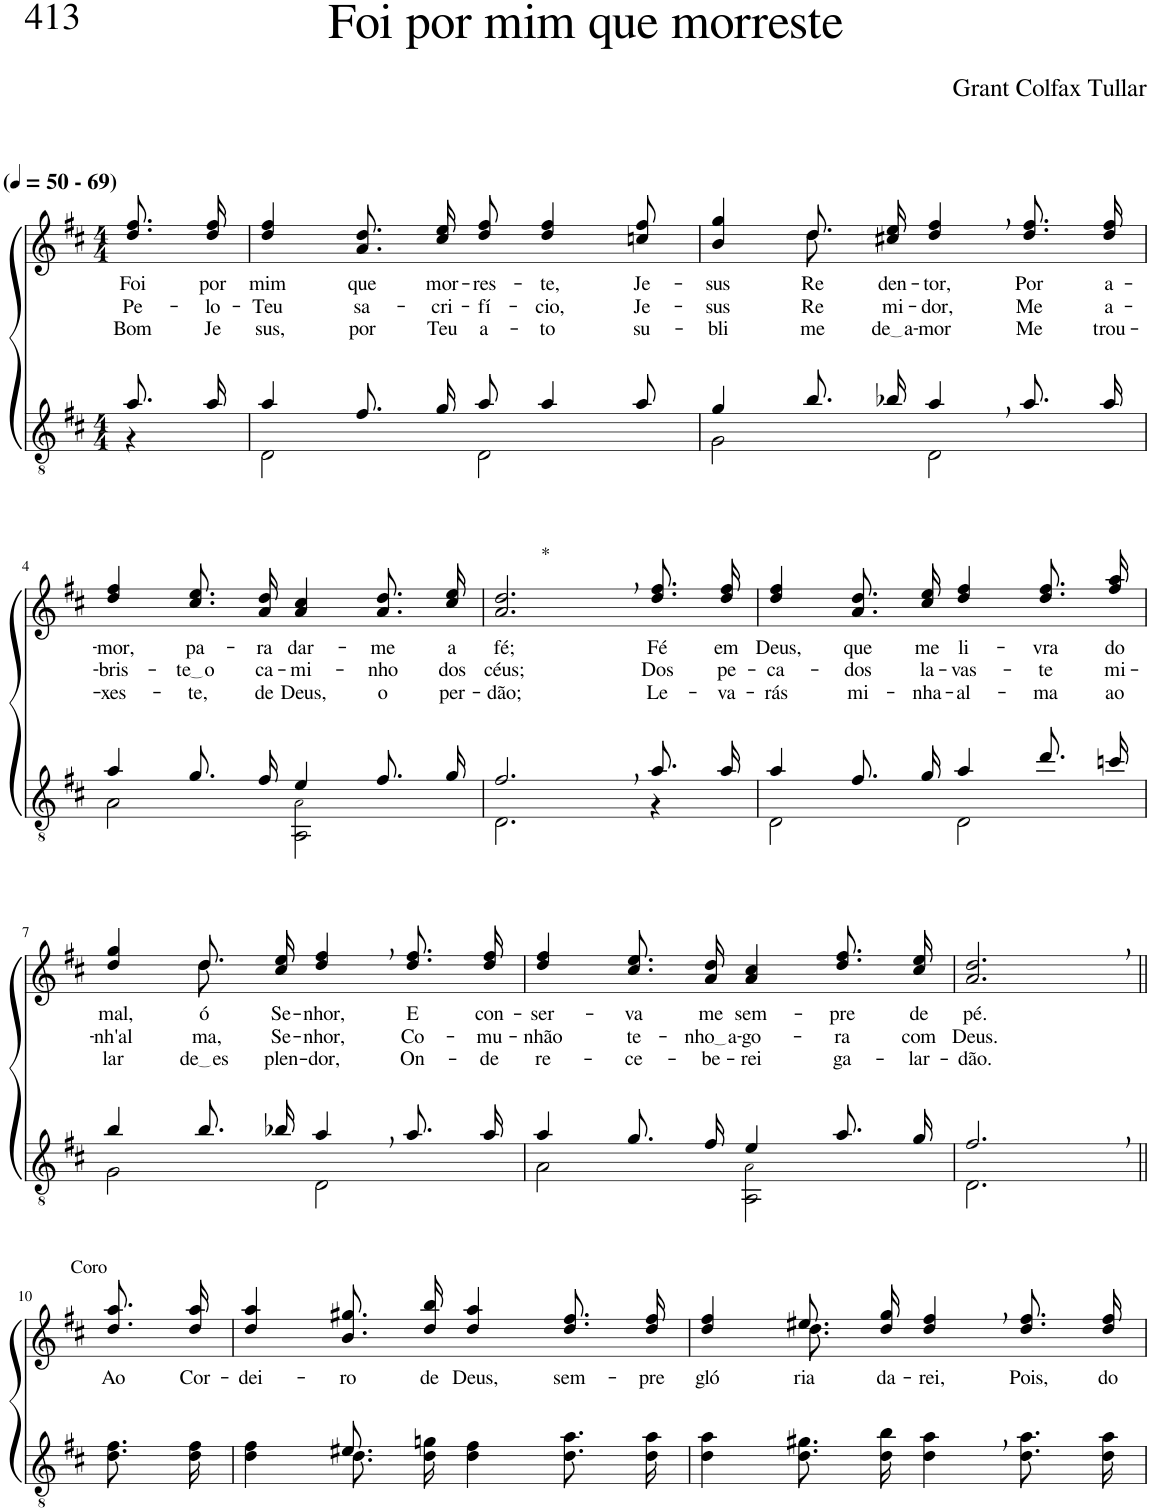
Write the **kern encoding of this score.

**kern	**kern	**text	**text	**text
*part2	*part1	*part1	*part1	*part1
*staff2	*staff1	*staff1	*staff1	*staff1
*I"Parte III e IV	*I"Parte I e II	*	*	*
*clefGv2	*clefG2	*	*	*
*Trd5c9	*Trd5c9	*	*	*
*k[f#c#]	*k[f#c#]	*	*	*
*M4/4	*M4/4	*	*	*
*MM50	*MM50	*	*	*
=1	=1	=1	=1	=1
*^	*	*	*	*
!	!	!LO:TX:a:B:t=(	!	!	!
!	!	!LO:TX:a:B:t=- 69)	!	!	!
!	!	!	!LO:LY:b	!LO:LY:b	!LO:LY:b
8.a/L	4r	8.dd\ 8.ff#\L	Foi	Pe-	Bom
!	!	!	!LO:LY:b	!LO:LY:b	!LO:LY:b
16a/Jk	.	16dd\ 16ff#\Jk	por	-lo-	Je
=2	=2	=2	=2	=2	=2
!	!	!	!LO:LY:b	!LO:LY:b	!LO:LY:b
4a/	2D\	4dd/ 4ff#/	mim	-Teu	sus,
!	!	!	!LO:LY:b	!LO:LY:b	!LO:LY:b
8.f#/L	.	8.a\ 8.dd\L	que	sa-	por
!	!	!	!LO:LY:b	!LO:LY:b	!LO:LY:b
16g/Jk	.	16cc#\ 16ee\Jk	mor-	-cri-	Teu
!	!	!	!LO:LY:b	!LO:LY:b	!LO:LY:b
8a/	2D\	8dd/ 8ff#/	-res-	-fí-	a-
!	!	!	!LO:LY:b	!LO:LY:b	!LO:LY:b
4a/	.	4dd/ 4ff#/	-te,	-cio,	-to
!	!	!	!LO:LY:b	!LO:LY:b	!LO:LY:b
8a/	.	8ccn/ 8ff#/	Je-	Je-	su-
=3	=3	=3	=3	=3	=3
!	!	!	!LO:LY:b	!LO:LY:b	!LO:LY:b
*	*	*^	*	*	*
4g/	2G\	4b/ 4gg/	4ryy	-sus	-sus	-bli-
!	!	!	!	!LO:LY:b	!LO:LY:b	!LO:LY:b
8.b/L	.	8.dd\L	8.dd\	Re-	Re-	-me
!	!	!	!	!LO:LY:b	!LO:LY:b	!LO:LY:b
16b-X/Jk	.	16cc#X\ 16ee\Jk	2ryy	-den-	-mi-	de a
!	!	!	!	!LO:LY:b	!LO:LY:b	!LO:LY:b
4a,/	2D\	4dd/, 4ff#/,	.	-tor,	-dor,	-mor
!	!	!	!	!LO:LY:b	!LO:LY:b	!LO:LY:b
8.a/L	.	8.dd\ 8.ff#\L	.	Por	Me	Me
!	!	!	!	!LO:LY:b	!LO:LY:b	!LO:LY:b
16a/Jk	.	16dd\ 16ff#\Jk	16ryy	a-	a-	trou-
!!LO:LB:g=z
=4	=4	=4	=4	=4	=4	=4
!	!	!	!	!LO:LY:b	!LO:LY:b	!LO:LY:b
*	*	*v	*v	*	*	*
4a/	2A\	4dd/ 4ff#/	-mor,	-bris-	-xes-
!	!	!	!LO:LY:b	!LO:LY:b	!LO:LY:b
8.g/L	.	8.cc#\ 8.ee\L	pa-	te o	-te,
!	!	!	!LO:LY:b	!LO:LY:b	!LO:LY:b
16f#/Jk	.	16a\ 16dd\Jk	-ra	ca-	de
!	!	!	!LO:LY:b	!LO:LY:b	!LO:LY:b
4e/	2AA\ 2A!\	4a/ 4cc#/	dar-	-mi-	Deus,
!	!	!	!LO:LY:b	!LO:LY:b	!LO:LY:b
8.f#/L	.	8.a\ 8.dd\L	-me	-nho	o
!	!	!	!LO:LY:b	!LO:LY:b	!LO:LY:b
16g/Jk	.	16cc#\ 16ee\Jk	a	dos	per-
=5	=5	=5	=5	=5	=5
!	!	!LO:TX:a:t=*	!	!	!
!	!	!	!LO:LY:b	!LO:LY:b	!LO:LY:b
2.f#,/	2.D\	2.a/, 2.dd/,	fé;	céus;	-dão;
!	!	!	!LO:LY:b	!LO:LY:b	!LO:LY:b
8.a/L	4r	8.dd\ 8.ff#\L	Fé	Dos	Le-
!	!	!	!LO:LY:b	!LO:LY:b	!LO:LY:b
16a/Jk	.	16dd\ 16ff#\Jk	em	pe-	-va-
=6	=6	=6	=6	=6	=6
!	!	!	!LO:LY:b	!LO:LY:b	!LO:LY:b
4a/	2D\	4dd/ 4ff#/	Deus,	-ca-	-rás
!	!	!	!LO:LY:b	!LO:LY:b	!LO:LY:b
8.f#/L	.	8.a\ 8.dd\L	que	-dos	mi-
!	!	!	!LO:LY:b	!LO:LY:b	!LO:LY:b
16g/Jk	.	16cc#\ 16ee\Jk	me	la-	-nha-
!	!	!	!LO:LY:b	!LO:LY:b	!LO:LY:b
4a/	2D\	4dd/ 4ff#/	li-	-vas-	-al-
!	!	!	!LO:LY:b	!LO:LY:b	!LO:LY:b
8.dd/L	.	8.dd\ 8.ff#\L	-vra	-te	-ma
!	!	!	!LO:LY:b	!LO:LY:b	!LO:LY:b
16ccn/Jk	.	16ff#\ 16aa\Jk	do	mi-	ao
!!LO:LB:g=z
=7	=7	=7	=7	=7	=7
!	!	!	!LO:LY:b	!LO:LY:b	!LO:LY:b
*	*	*^	*	*	*
4b/	2G\	4dd/ 4gg/	4ryy	mal,	-nh'al-	lar
!	!	!	!	!LO:LY:b	!LO:LY:b	!LO:LY:b
8.b/L	.	8.dd\L	8.dd\	ó	-ma,	de es
!	!	!	!	!LO:LY:b	!LO:LY:b	!LO:LY:b
16b-X/Jk	.	16cc#\ 16ee\Jk	2ryy	Se-	Se-	-plen-
!	!	!	!	!LO:LY:b	!LO:LY:b	!LO:LY:b
4a,/	2D\	4dd/, 4ff#/,	.	-nhor,	-nhor,	-dor,
!	!	!	!	!LO:LY:b	!LO:LY:b	!LO:LY:b
8.a/L	.	8.dd\ 8.ff#\L	.	E	Co-	On-
!	!	!	!	!LO:LY:b	!LO:LY:b	!LO:LY:b
16a/Jk	.	16dd\ 16ff#\Jk	16ryy	con-	-mu-	-de
=8	=8	=8	=8	=8	=8	=8
!	!	!	!	!LO:LY:b	!LO:LY:b	!LO:LY:b
*	*	*v	*v	*	*	*
4a/	2A\	4dd/ 4ff#/	-ser-	-nhão	re-
!	!	!	!LO:LY:b	!LO:LY:b	!LO:LY:b
8.g/L	.	8.cc#\ 8.ee\L	-va	te-	-ce-
!	!	!	!LO:LY:b	!LO:LY:b	!LO:LY:b
16f#/Jk	.	16a\ 16dd\Jk	me	nho a	-be-
!	!	!	!LO:LY:b	!LO:LY:b	!LO:LY:b
4e/	2AA\ 2A!\	4a/ 4cc#/	sem-	-go-	-rei
!	!	!	!LO:LY:b	!LO:LY:b	!LO:LY:b
8.a/L	.	8.dd\ 8.ff#\L	-pre	-ra	ga-
!	!	!	!LO:LY:b	!LO:LY:b	!LO:LY:b
16g/Jk	.	16cc#\ 16ee\Jk	de	com	-lar-
=9	=9	=9	=9	=9	=9
!	!	!	!LO:LY:b	!LO:LY:b	!LO:LY:b
2.f#,/	2.D\	2.a/, 2.dd/,	pé.	Deus.	-dão.
!!LO:LB:g=z
=10||	=10||	=10||	=10||	=10||	=10||
!	!	!LO:TX:a:t=Coro	!	!	!
!	!	!	!LO:LY:b	!	!
*v	*v	*	*	*	*
8.d\ 8.f#\L	8.dd\ 8.aa\L	Ao	.	.
!	!	!LO:LY:b	!	!
16d\ 16f#\Jk	16dd\ 16aa\Jk	Cor-	.	.
=11	=11	=11	=11	=11
*^	*	*	*	*
!	!	!	!LO:LY:b	!	!
4d\ 4f#\	4ryy	4dd/ 4aa/	-dei-	.	.
!	!	!	!LO:LY:b	!	!
8.d\L	8.e#X/	8.b\ 8.gg#X\L	-ro	.	.
!	!	!	!LO:LY:b	!	!
16d\ 16gn\Jk	2ryy	16dd\ 16bb\Jk	de	.	.
!	!	!	!LO:LY:b	!	!
4d\ 4f#\	.	4dd/ 4aa/	Deus,	.	.
!	!	!	!LO:LY:b	!	!
8.d\ 8.a\L	.	8.dd\ 8.ff#\L	sem-	.	.
!	!	!	!LO:LY:b	!	!
16d\ 16a\Jk	16ryy	16dd\ 16ff#\Jk	-pre	.	.
=12	=12	=12	=12	=12	=12
!	!	!	!LO:LY:b	!	!
*v	*v	*^	*	*	*
4d\ 4a\	4dd/ 4ff#/	4ryy	gló-	.	.
!	!	!	!LO:LY:b	!	!
8.d\ 8.g#X\L	8.ee#X\L	8.dd\	ria	.	.
!	!	!	!LO:LY:b	!	!
16d\ 16b\Jk	16dd\ 16gg\Jk	2ryy	da-	.	.
!	!	!	!LO:LY:b	!	!
4d\, 4a\,	4dd/, 4ff#/,	.	-rei,	.	.
!	!	!	!LO:LY:b	!	!
8.d\ 8.a\L	8.dd\ 8.ff#\L	.	Pois,	.	.
!	!	!	!LO:LY:b	!	!
16d\ 16a\Jk	16dd\ 16ff#\Jk	16ryy	do	.	.
*	*v	*v	*	*	*
=	=	=	=	=
*-	*-	*-	*-	*-
